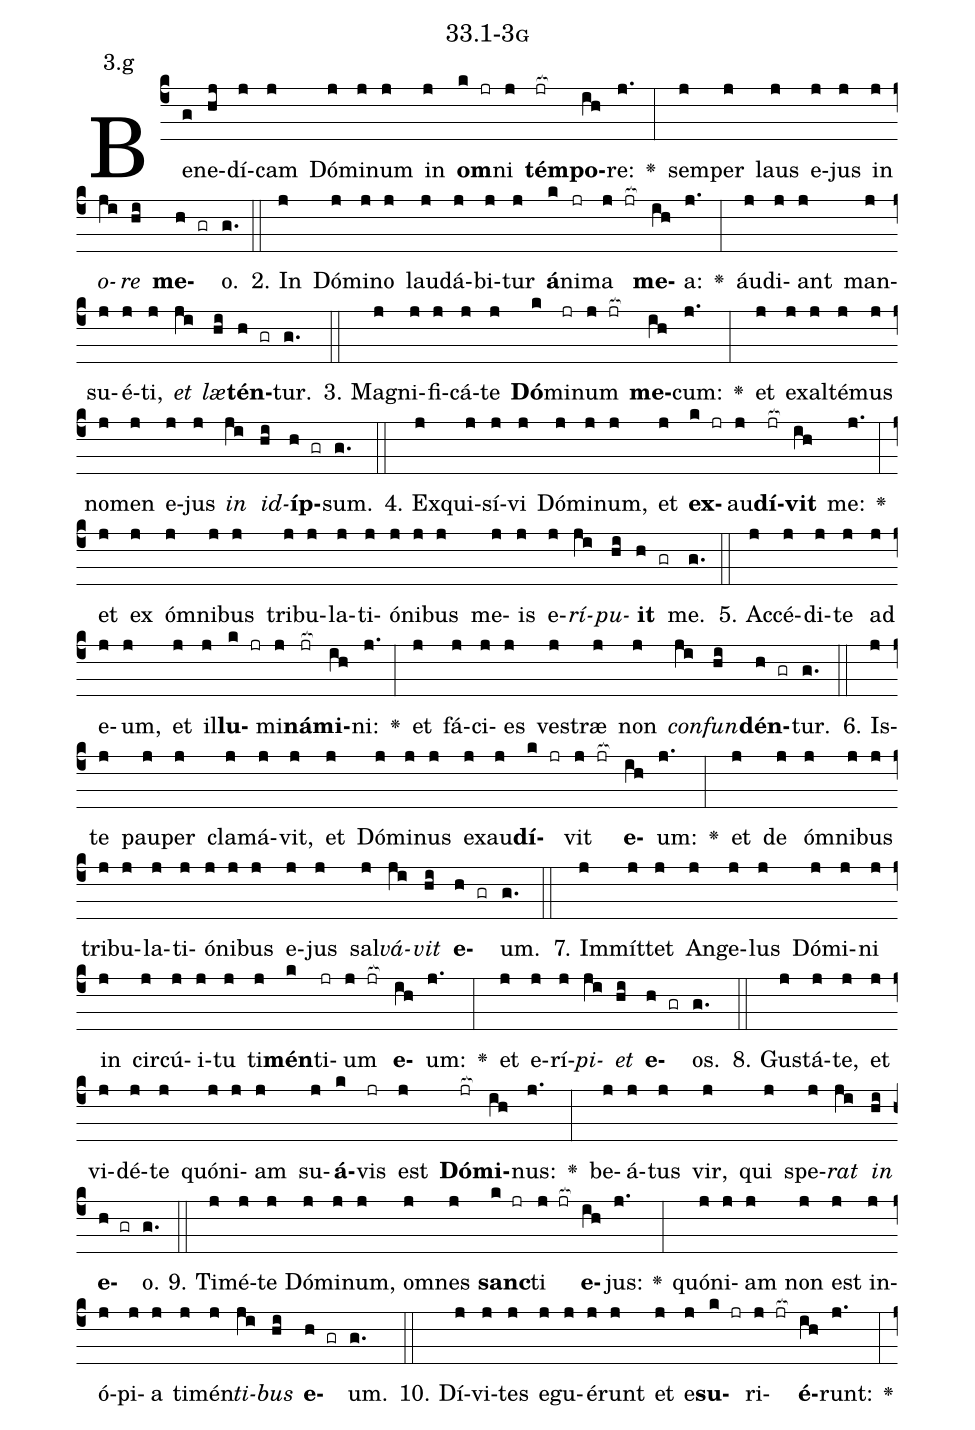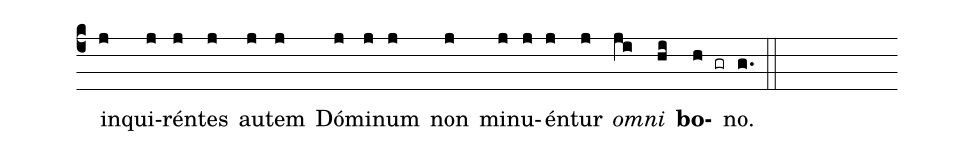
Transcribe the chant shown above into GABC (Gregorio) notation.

name: 33.1-3g;
annotation: 3.g;
%%
(c4)Be(g)ne(hj)dí(j)cam(j) Dó(j)mi(j)num(j) in(j) <b>om</b>(k jr)ni(j) <b>tém</b>(jr[ocb:1{])<b>po</b>(ih[ocb:0}])re:(j.) <v>\greheightstar</v>(:) sem(j)per(j) laus(j) e(j)jus(j) in(j) <i>o</i>(ji)<i>re</i>(hi) <b>me</b>(h gr)o.(g.) (::)
2. In(j) Dó(j)mi(j)no(j) lau(j)dá(j)bi(j)tur(j) <b>á</b>(k)ni(jr)ma(j jr[ocb:1{]) <b>me</b>(ih[ocb:0}])a:(j.) <v>\greheightstar</v>(:) áu(j)di(j)ant(j) man(j)su(j)é(j)ti,(j) <i>et</i>(ji) <i>læ</i>(hi)<b>tén</b>(h gr)tur.(g.) (::)
3. Ma(j)gni(j)fi(j)cá(j)te(j) <b>Dó</b>(k)mi(jr)num(j jr[ocb:1{]) <b>me</b>(ih[ocb:0}])cum:(j.) <v>\greheightstar</v>(:) et(j) ex(j)al(j)té(j)mus(j) no(j)men(j) e(j)jus(j) <i>in</i>(ji) <i>id</i>(hi)<b>íp</b>(h gr)sum.(g.) (::)
4. Ex(j)qui(j)sí(j)vi(j) Dó(j)mi(j)num,(j) et(j) <b>ex</b>(k jr)au(j)<b>dí</b>(jr[ocb:1{])<b>vit</b>(ih[ocb:0}]) me:(j.) <v>\greheightstar</v>(:) et(j) ex(j) óm(j)ni(j)bus(j) tri(j)bu(j)la(j)ti(j)ó(j)ni(j)bus(j) me(j)is(j) e(j)<i>rí</i>(ji)<i>pu</i>(hi)<b>it</b>(h gr) me.(g.) (::)
5. Ac(j)cé(j)di(j)te(j) ad(j) e(j)um,(j) et(j) il(j)<b>lu</b>(k jr)mi(j)<b>ná</b>(jr[ocb:1{])<b>mi</b>(ih[ocb:0}])ni:(j.) <v>\greheightstar</v>(:) et(j) fá(j)ci(j)es(j) ves(j)træ(j) non(j) <i>con</i>(ji)<i>fun</i>(hi)<b>dén</b>(h gr)tur.(g.) (::)
6. Is(j)te(j) pau(j)per(j) cla(j)má(j)vit,(j) et(j) Dó(j)mi(j)nus(j) ex(j)au(j)<b>dí</b>(k jr)vit(j jr[ocb:1{]) <b>e</b>(ih[ocb:0}])um:(j.) <v>\greheightstar</v>(:) et(j) de(j) óm(j)ni(j)bus(j) tri(j)bu(j)la(j)ti(j)ó(j)ni(j)bus(j) e(j)jus(j) sal(j)<i>vá</i>(ji)<i>vit</i>(hi) <b>e</b>(h gr)um.(g.) (::)
7. Im(j)mít(j)tet(j) An(j)ge(j)lus(j) Dó(j)mi(j)ni(j) in(j) cir(j)cú(j)i(j)tu(j) ti(j)<b>mén</b>(k)ti(jr)um(j jr[ocb:1{]) <b>e</b>(ih[ocb:0}])um:(j.) <v>\greheightstar</v>(:) et(j) e(j)rí(j)<i>pi</i>(ji)<i>et</i>(hi) <b>e</b>(h gr)os.(g.) (::)
8. Gus(j)tá(j)te,(j) et(j) vi(j)dé(j)te(j) quón(j)i(j)am(j) su(j)<b>á</b>(k)vis(jr) est(j) <b>Dó</b>(jr[ocb:1{])<b>mi</b>(ih[ocb:0}])nus:(j.) <v>\greheightstar</v>(:) be(j)á(j)tus(j) vir,(j) qui(j) spe(j)<i>rat</i>(ji) <i>in</i>(hi) <b>e</b>(h gr)o.(g.) (::)
9. Ti(j)mé(j)te(j) Dó(j)mi(j)num,(j) om(j)nes(j) <b>sanc</b>(k jr)ti(j jr[ocb:1{]) <b>e</b>(ih[ocb:0}])jus:(j.) <v>\greheightstar</v>(:) quón(j)i(j)am(j) non(j) est(j) in(j)ó(j)pi(j)a(j) ti(j)mén(j)<i>ti</i>(ji)<i>bus</i>(hi) <b>e</b>(h gr)um.(g.) (::)
10. Dí(j)vi(j)tes(j) e(j)gu(j)é(j)runt(j) et(j) e(j)<b>su</b>(k jr)ri(j jr[ocb:1{])<b>é</b>(ih[ocb:0}])runt:(j.) <v>\greheightstar</v>(:) in(j)qui(j)rén(j)tes(j) au(j)tem(j) Dó(j)mi(j)num(j) non(j) mi(j)nu(j)én(j)tur(j) <i>om</i>(ji)<i>ni</i>(hi) <b>bo</b>(h gr)no.(g.) (::)
